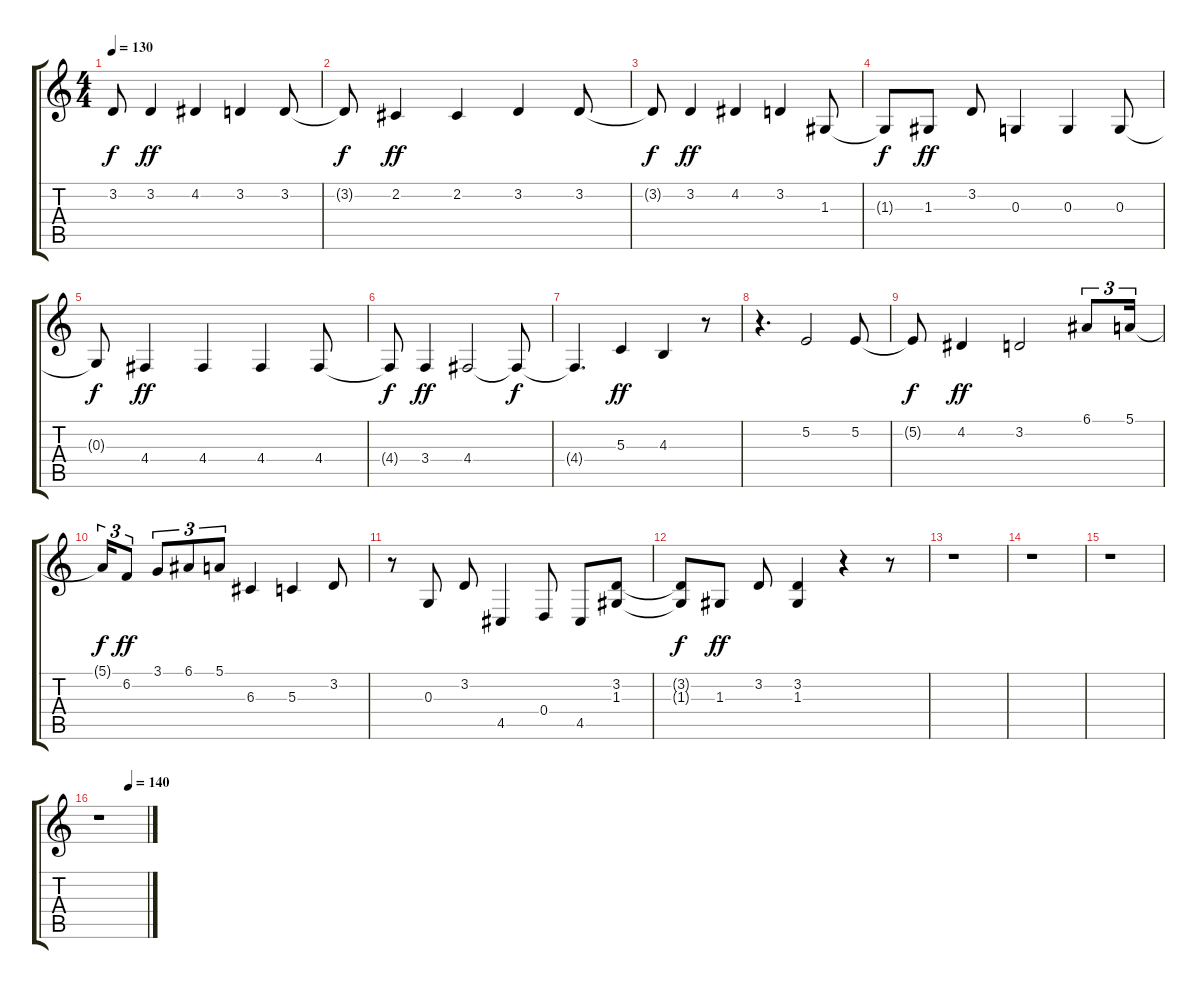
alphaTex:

\track "" {instrument viola}
\staff {score tabs}
\tuning (E4 B3 G3 D3 A2 E2) {hide}
\ts (4 4)
\tempo 130
\clef g2
\ks c
3.2{t}.8{dy f} 3.2.4{dy ff} 4.2.4 3.2.4 3.2.8 |
3.2{t}.8{dy f} 2.2.4{dy ff} 2.2.4 3.2.4 3.2.8 |
3.2{t}.8{dy f} 3.2.4{dy ff} 4.2.4 3.2.4 1.3.8 |
1.3{t}.8{dy f} 1.3.8{dy ff} 3.2.8 0.3.4 0.3.4 0.3.8 |
0.3{t}.8{dy f} 4.4.4{dy ff} 4.4.4 4.4.4 4.4.8 |
4.4{t}.8{dy f} 3.4.4{dy ff} 4.4.2 4.4{t}.8{dy f} |
4.4{t}.4{d} 5.3.4{dy ff} 4.3.4 r.8 |
r.4{d} 5.2.2 5.2.8 |
5.2{t}.8{dy f} 4.2.4{dy ff} 3.2.2 6.1.8{tu (3 2)} 5.1.16{tu (3 2)} |
5.1{t}.16{tu (3 2) dy f} 6.2.8{tu (3 2) dy ff} 3.1.8{tu (3 2)} 6.1.8{tu (3 2)} 5.1.8{tu (3 2)} 6.3.4 5.3.4 3.2.8 |
r.8 0.3.8 3.2.8 4.5.4 0.4.8 4.5.8 (3.2 1.3).8 |
(3.2{t} 1.3{t}).8{dy f} 1.3.8{dy ff} 3.2.8 (3.2 1.3).4 r.4 r.8 |
r.1 |
r.1 |
r.1 |
\tempo (140 0.625)
r.1
